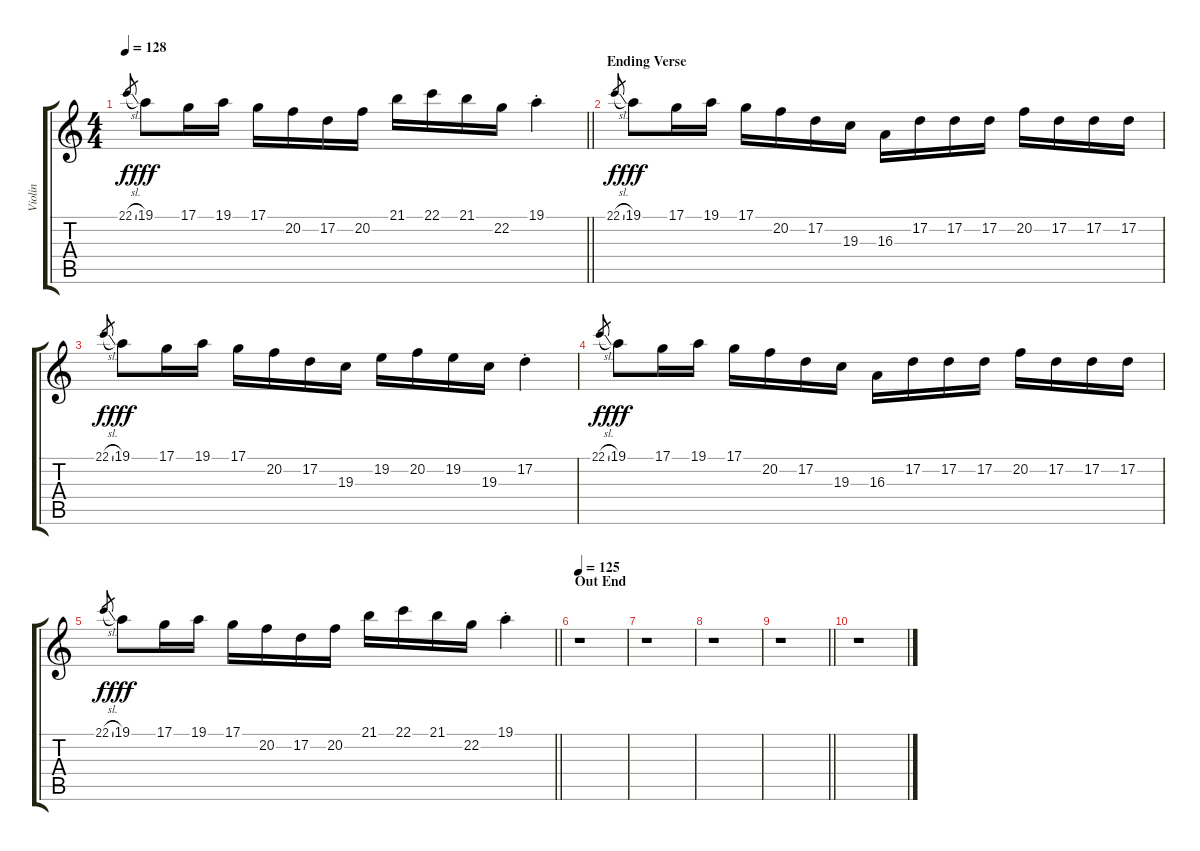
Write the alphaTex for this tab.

\track ("Violin" "Violin") {instrument violin}
\staff {score tabs}
\tuning (D4 A3 F3 C3 G2 D2) {hide}
\ts (4 4)
\tempo 128
\clef g2
\barLineRight lightlight
\ks c
22.1{sl}.8{gr dy f} 19.1.8{dy fff} 17.1.16 19.1.16 17.1.16 20.2.16 17.2.16 20.2.16 21.1.16 22.1.16 21.1.16 22.2.16 19.1{st}.4 |
\section ("" "Ending Verse")
22.1{sl}.8{gr dy f} 19.1.8{dy fff} 17.1.16 19.1.16 17.1.16 20.2.16 17.2.16 19.3.16 16.3.16 17.2.16 17.2.16 17.2.16 20.2.16 17.2.16 17.2.16 17.2.16 |
22.1{sl}.8{gr dy f} 19.1.8{dy fff} 17.1.16 19.1.16 17.1.16 20.2.16 17.2.16 19.3.16 19.2.16 20.2.16 19.2.16 19.3.16 17.2{st}.4 |
22.1{sl}.8{gr dy f} 19.1.8{dy fff} 17.1.16 19.1.16 17.1.16 20.2.16 17.2.16 19.3.16 16.3.16 17.2.16 17.2.16 17.2.16 20.2.16 17.2.16 17.2.16 17.2.16 |
\barLineRight lightlight
22.1{sl}.8{gr dy f} 19.1.8{dy fff} 17.1.16 19.1.16 17.1.16 20.2.16 17.2.16 20.2.16 21.1.16 22.1.16 21.1.16 22.2.16 19.1{st}.4 |
\section ("" "Out End")
\tempo 125
r.1 |
r.1 |
r.1 |
\barLineRight lightlight
r.1 |
r.1
